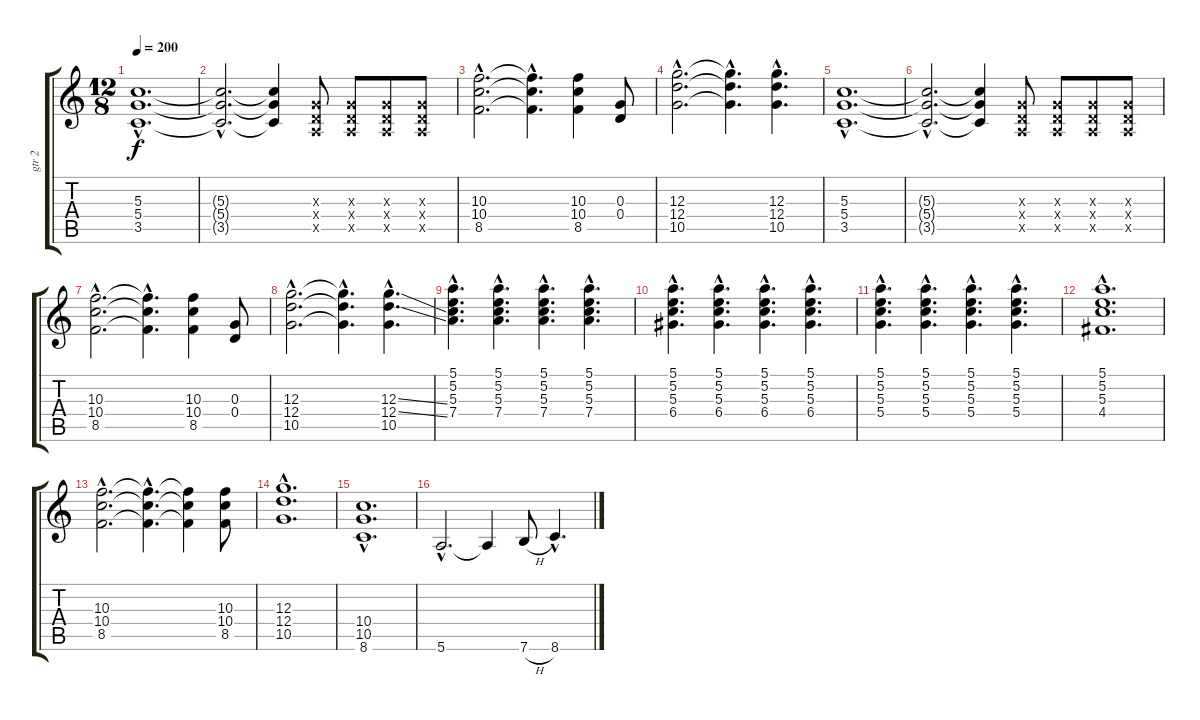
\track ("gtr 2" "gtr 2") {instrument distortionguitar}
\staff {score tabs}
\tuning (E4 B3 G3 D3 A2 E2) {hide}
\ts (12 8)
\tempo 200
\clef g2
\ks c
(5.3{hac} 5.4{hac} 3.5{hac}).1{d dy f} |
(5.3{hac t} 5.4{hac t} 3.5{hac t}).2{d} (5.3{t} 5.4{t} 3.5{t}).4 (0.3{x} 0.4{x} 0.5{x}).8 (0.3{x} 0.4{x} 0.5{x}).8 (0.3{x} 0.4{x} 0.5{x}).8 (0.3{x} 0.4{x} 0.5{x}).8 |
(10.3{hac} 10.4{hac} 8.5{hac}).2{d} (10.3{hac t} 10.4{hac t} 8.5{hac t}).4{d} (10.3 10.4 8.5).4 (0.3 0.4).8 |
(12.3{hac} 12.4{hac} 10.5{hac}).2{d} (12.3{hac t} 12.4{hac t} 10.5{hac t}).4{d} (12.3{hac} 12.4{hac} 10.5{hac}).4{d} |
(5.3{hac} 5.4{hac} 3.5{hac}).1{d} |
(5.3{hac t} 5.4{hac t} 3.5{hac t}).2{d} (5.3{t} 5.4{t} 3.5{t}).4 (0.3{x} 0.4{x} 0.5{x}).8 (0.3{x} 0.4{x} 0.5{x}).8 (0.3{x} 0.4{x} 0.5{x}).8 (0.3{x} 0.4{x} 0.5{x}).8 |
(10.3{hac} 10.4{hac} 8.5{hac}).2{d} (10.3{hac t} 10.4{hac t} 8.5{hac t}).4{d} (10.3 10.4 8.5).4 (0.3 0.4).8 |
(12.3{hac} 12.4{hac} 10.5{hac}).2{d} (12.3{hac t} 12.4{hac t} 10.5{hac t}).4{d} (12.3{ss hac} 12.4{ss hac} 10.5{hac}).4{d} |
(5.1{hac} 5.2{hac} 5.3{hac} 7.4{hac}).4{d} (5.1{hac} 5.2{hac} 5.3{hac} 7.4{hac}).4{d} (5.1{hac} 5.2{hac} 5.3{hac} 7.4{hac}).4{d} (5.1{hac} 5.2{hac} 5.3{hac} 7.4{hac}).4{d} |
(5.1{hac} 5.2{hac} 5.3{hac} 6.4{hac}).4{d} (5.1{hac} 5.2{hac} 5.3{hac} 6.4{hac}).4{d} (5.1{hac} 5.2{hac} 5.3{hac} 6.4{hac}).4{d} (5.1{hac} 5.2{hac} 5.3{hac} 6.4{hac}).4{d} |
(5.1{hac} 5.2{hac} 5.3{hac} 5.4{hac}).4{d} (5.1{hac} 5.2{hac} 5.3{hac} 5.4{hac}).4{d} (5.1{hac} 5.2{hac} 5.3{hac} 5.4{hac}).4{d} (5.1{hac} 5.2{hac} 5.3{hac} 5.4{hac}).4{d} |
(5.1{hac} 5.2{hac} 5.3{hac} 4.4{hac}).1{d} |
(10.3{hac} 10.4{hac} 8.5{hac}).2{d} (10.3{hac t} 10.4{hac t} 8.5{hac t}).4{d} (10.3{t} 10.4{t} 8.5{t}).4 (10.3 10.4 8.5).8 |
(12.3{hac} 12.4{hac} 10.5{hac}).1{d} |
(10.4{hac} 10.5{hac} 8.6{hac}).1{d} |
5.6{hac}.2{d} 5.6{t}.4 7.6{h}.8 8.6{ss hac}.4{d}
